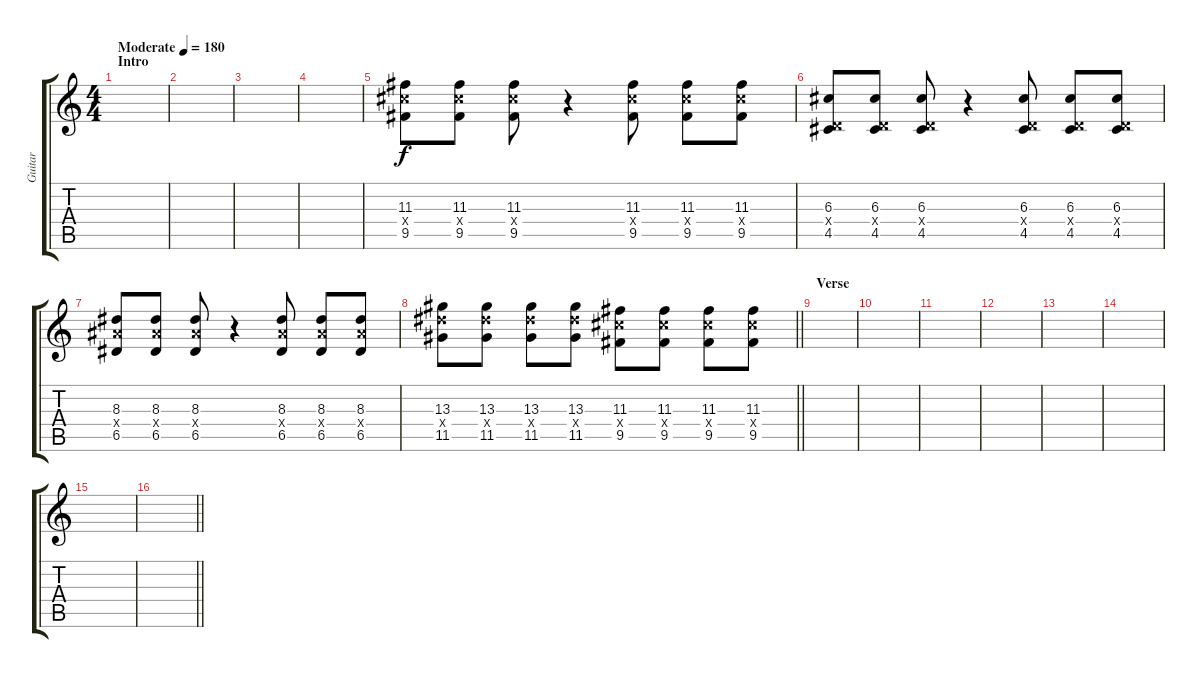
\track ("Guitar" "Guitar") {instrument distortionguitar}
\staff {score tabs}
\tuning (E4 B3 G3 D3 A2 E2) {hide}
\ts (4 4)
\section ("" "Intro")
\tempo (180 "Moderate")
\clef g2
\ks c
|
|
|
|
(11.3 11.4{x} 9.5).8 (11.3 11.4{x} 9.5).8 (11.3 11.4{x} 9.5).8 r.4 (11.3 11.4{x} 9.5).8 (11.3 11.4{x} 9.5).8 (11.3 11.4{x} 9.5).8 |
(6.3 0.4{x} 4.5).8 (6.3 0.4{x} 4.5).8 (6.3 0.4{x} 4.5).8 r.4 (6.3 0.4{x} 4.5).8 (6.3 0.4{x} 4.5).8 (6.3 0.4{x} 4.5).8 |
(8.3 8.4{x} 6.5).8 (8.3 8.4{x} 6.5).8 (8.3 8.4{x} 6.5).8 r.4 (8.3 8.4{x} 6.5).8 (8.3 8.4{x} 6.5).8 (8.3 8.4{x} 6.5).8 |
\barLineRight lightlight
(13.3 13.4{x} 11.5).8 (13.3 13.4{x} 11.5).8 (13.3 13.4{x} 11.5).8 (13.3 13.4{x} 11.5).8 (11.3 11.4{x} 9.5).8 (11.3 11.4{x} 9.5).8 (11.3 11.4{x} 9.5).8 (11.3 11.4{x} 9.5).8 |
\section ("" "Verse")
|
|
|
|
|
|
|
\barLineRight lightlight
